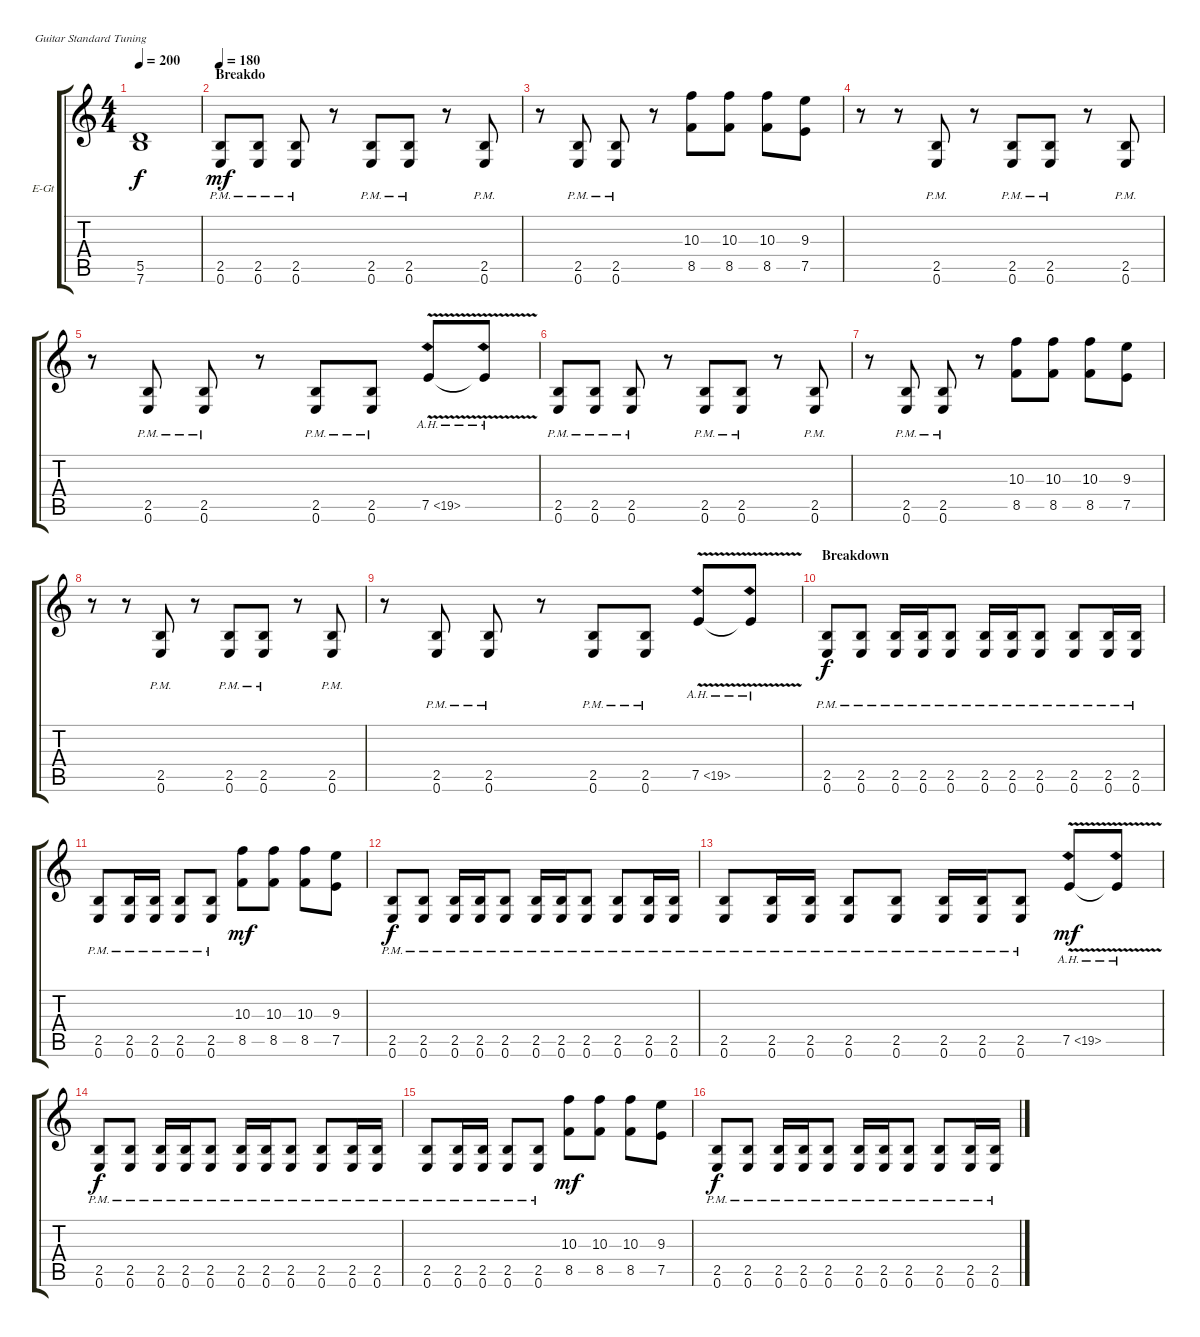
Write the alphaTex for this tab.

\defaultSystemsLayout 4
\bracketExtendMode groupsimilarinstruments
\firstSystemTrackNameOrientation horizontal
\otherSystemsTrackNameOrientation horizontal
\track ("Electric Guitar" "E-Gt") {instrument distortionguitar}
\staff {score tabs}
\tuning (E4 B3 G3 D3 A2 E2)
\ts (4 4)
\tempo 200
\clef g2
\ks c
(7.6{t} 5.5{t}).1{dy f} |
\section ("" "Breakdo")
\tempo 180
(0.6{pm} 2.5{pm}).8{dy mf} (0.6{pm} 2.5{pm}).8 (0.6{pm} 2.5{pm}).8 r.8 (0.6{pm} 2.5{pm}).8 (0.6{pm} 2.5{pm}).8 r.8 (0.6{pm} 2.5{pm}).8 |
r.8 (0.6{pm} 2.5{pm}).8 (0.6{pm} 2.5{pm}).8 r.8 (8.5 10.3).8 (10.3 8.5).8 (8.5 10.3).8 (9.3 7.5).8 |
r.8 r.8 (0.6{pm} 2.5{pm}).8 r.8 (0.6{pm} 2.5{pm}).8 (0.6{pm} 2.5{pm}).8 r.8 (0.6{pm} 2.5{pm}).8 |
r.8 (0.6{pm} 2.5{pm}).8 (0.6{pm} 2.5{pm}).8 r.8 (0.6{pm} 2.5{pm}).8 (0.6{pm} 2.5{pm}).8 7.5{ah 12 v}.8 7.5{ah 12 v t}.8 |
(0.6{pm} 2.5{pm}).8 (0.6{pm} 2.5{pm}).8 (0.6{pm} 2.5{pm}).8 r.8 (0.6{pm} 2.5{pm}).8 (0.6{pm} 2.5{pm}).8 r.8 (0.6{pm} 2.5{pm}).8 |
r.8 (0.6{pm} 2.5{pm}).8 (0.6{pm} 2.5{pm}).8 r.8 (8.5 10.3).8 (10.3 8.5).8 (8.5 10.3).8 (9.3 7.5).8 |
r.8 r.8 (0.6{pm} 2.5{pm}).8 r.8 (0.6{pm} 2.5{pm}).8 (0.6{pm} 2.5{pm}).8 r.8 (0.6{pm} 2.5{pm}).8 |
r.8 (0.6{pm} 2.5{pm}).8 (0.6{pm} 2.5{pm}).8 r.8 (0.6{pm} 2.5{pm}).8 (0.6{pm} 2.5{pm}).8 7.5{ah 12 v}.8 7.5{ah 12 v t}.8 |
\section ("" "Breakdown")
(0.6{pm} 2.5).8{dy f} (0.6{pm} 2.5).8 (0.6{pm} 2.5).16 (0.6{pm} 2.5).16 (0.6{pm} 2.5).8 (0.6{pm} 2.5).16 (0.6{pm} 2.5).16 (0.6{pm} 2.5).8 (0.6{pm} 2.5).8 (0.6{pm} 2.5).16 (0.6{pm} 2.5).16 |
(0.6{pm} 2.5).8 (0.6{pm} 2.5).16 (0.6{pm} 2.5).16 (0.6{pm} 2.5).8 (0.6{pm} 2.5).8 (8.5 10.3).8{dy mf} (10.3 8.5).8 (8.5 10.3).8 (9.3 7.5).8 |
(0.6{pm} 2.5).8{dy f} (0.6{pm} 2.5).8 (0.6{pm} 2.5).16 (0.6{pm} 2.5).16 (0.6{pm} 2.5).8 (0.6{pm} 2.5).16 (0.6{pm} 2.5).16 (0.6{pm} 2.5).8 (0.6{pm} 2.5).8 (0.6{pm} 2.5).16 (0.6{pm} 2.5).16 |
(0.6{pm} 2.5).8 (0.6{pm} 2.5).16 (0.6{pm} 2.5).16 (0.6{pm} 2.5).8 (0.6{pm} 2.5).8 (0.6{pm} 2.5).16 (0.6{pm} 2.5).16 (0.6{pm} 2.5).8 7.5{ah 12 v}.8{dy mf} 7.5{ah 12 v t}.8 |
(0.6{pm} 2.5).8{dy f} (0.6{pm} 2.5).8 (0.6{pm} 2.5).16 (0.6{pm} 2.5).16 (0.6{pm} 2.5).8 (0.6{pm} 2.5).16 (0.6{pm} 2.5).16 (0.6{pm} 2.5).8 (0.6{pm} 2.5).8 (0.6{pm} 2.5).16 (0.6{pm} 2.5).16 |
(0.6{pm} 2.5).8 (0.6{pm} 2.5).16 (0.6{pm} 2.5).16 (0.6{pm} 2.5).8 (0.6{pm} 2.5).8 (8.5 10.3).8{dy mf} (10.3 8.5).8 (8.5 10.3).8 (9.3 7.5).8 |
(0.6{pm} 2.5).8{dy f} (0.6{pm} 2.5).8 (0.6{pm} 2.5).16 (0.6{pm} 2.5).16 (0.6{pm} 2.5).8 (0.6{pm} 2.5).16 (0.6{pm} 2.5).16 (0.6{pm} 2.5).8 (0.6{pm} 2.5).8 (0.6{pm} 2.5).16 (0.6{pm} 2.5).16
